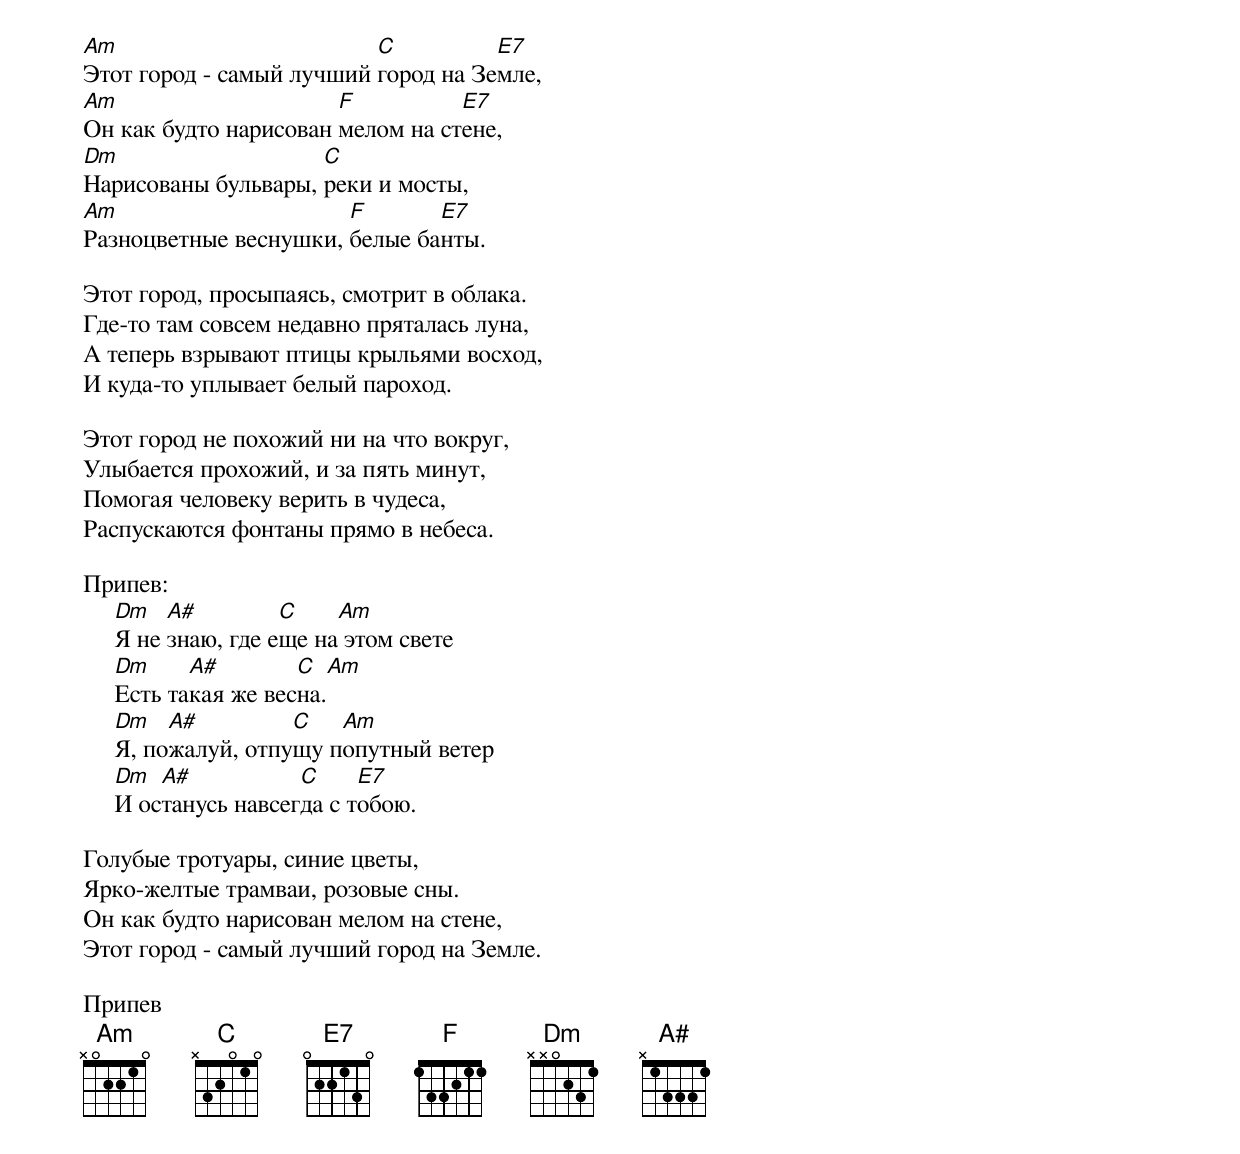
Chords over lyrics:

Am                        C          E7
Этот город - самый лучший город на Земле,
Am                     F          E7
Он как будто нарисован мелом на стене,
Dm                   C
Нарисованы бульвары, реки и мосты,
Am                     F       E7
Разноцветные веснушки, белые банты.

Этот город, просыпаясь, смотрит в облака.
Где-то там совсем недавно пряталась луна,
А теперь взрывают птицы крыльями восход,
И куда-то уплывает белый пароход.

Этот город не похожий ни на что вокруг,
Улыбается прохожий, и за пять минут,
Помогая человеку верить в чудеса,
Распускаются фонтаны прямо в небеса.

Припев:
     Dm   A#         C    Am
     Я не знаю, где еще на этом свете
     Dm     A#        C  Am
     Есть такая же весна.
     Dm   A#         C   Am
     Я, пожалуй, отпущу попутный ветер
     Dm  A#           C     E7
     И останусь навсегда с тобою.

Голубые тротуары, синие цветы,
Ярко-желтые трамваи, розовые сны.
Он как будто нарисован мелом на стене,
Этот город - самый лучший город на Земле.

Припев
